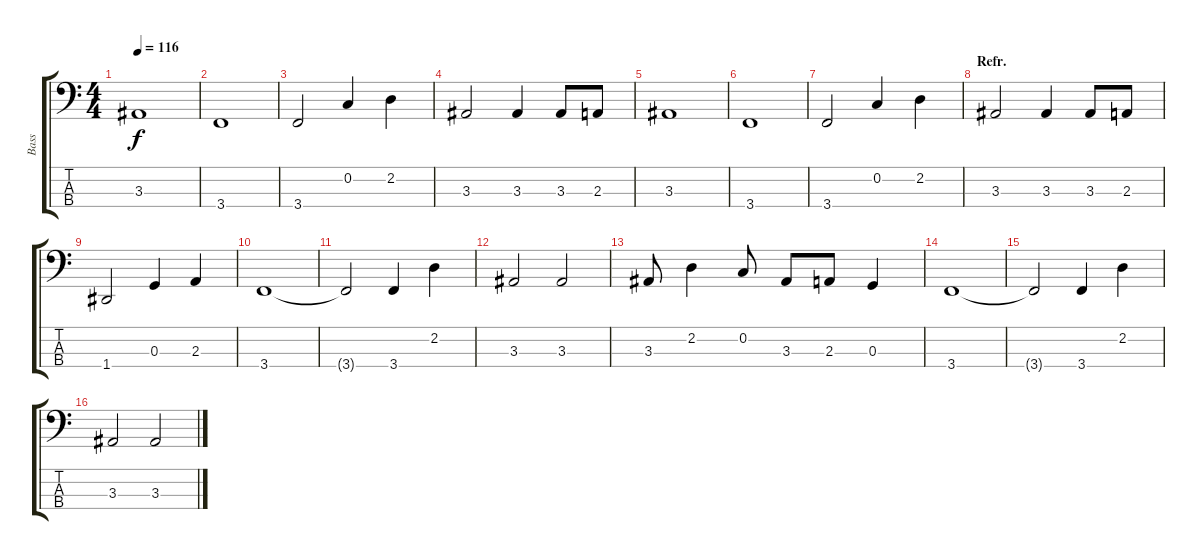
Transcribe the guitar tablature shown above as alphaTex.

\track ("Bass" "Bass") {instrument electricbassfinger}
\staff {score tabs}
\tuning (F2 C2 G1 D1) {hide}
\ts (4 4)
\tempo 116
\clef f4
\ks c
3.3.1{dy f} |
3.4.1 |
3.4.2 0.2.4 2.2.4 |
3.3.2 3.3.4 3.3.8 2.3.8 |
3.3.1 |
3.4.1 |
3.4.2 0.2.4 2.2.4 |
\section ("" "Refr.")
3.3.2 3.3.4 3.3.8 2.3.8 |
1.4.2 0.3.4 2.3.4 |
3.4.1 |
3.4{t}.2 3.4.4 2.2.4 |
3.3.2 3.3.2 |
3.3.8 2.2.4 0.2.8 3.3.8 2.3.8 0.3.4 |
3.4.1 |
3.4{t}.2 3.4.4 2.2.4 |
3.3.2 3.3.2
